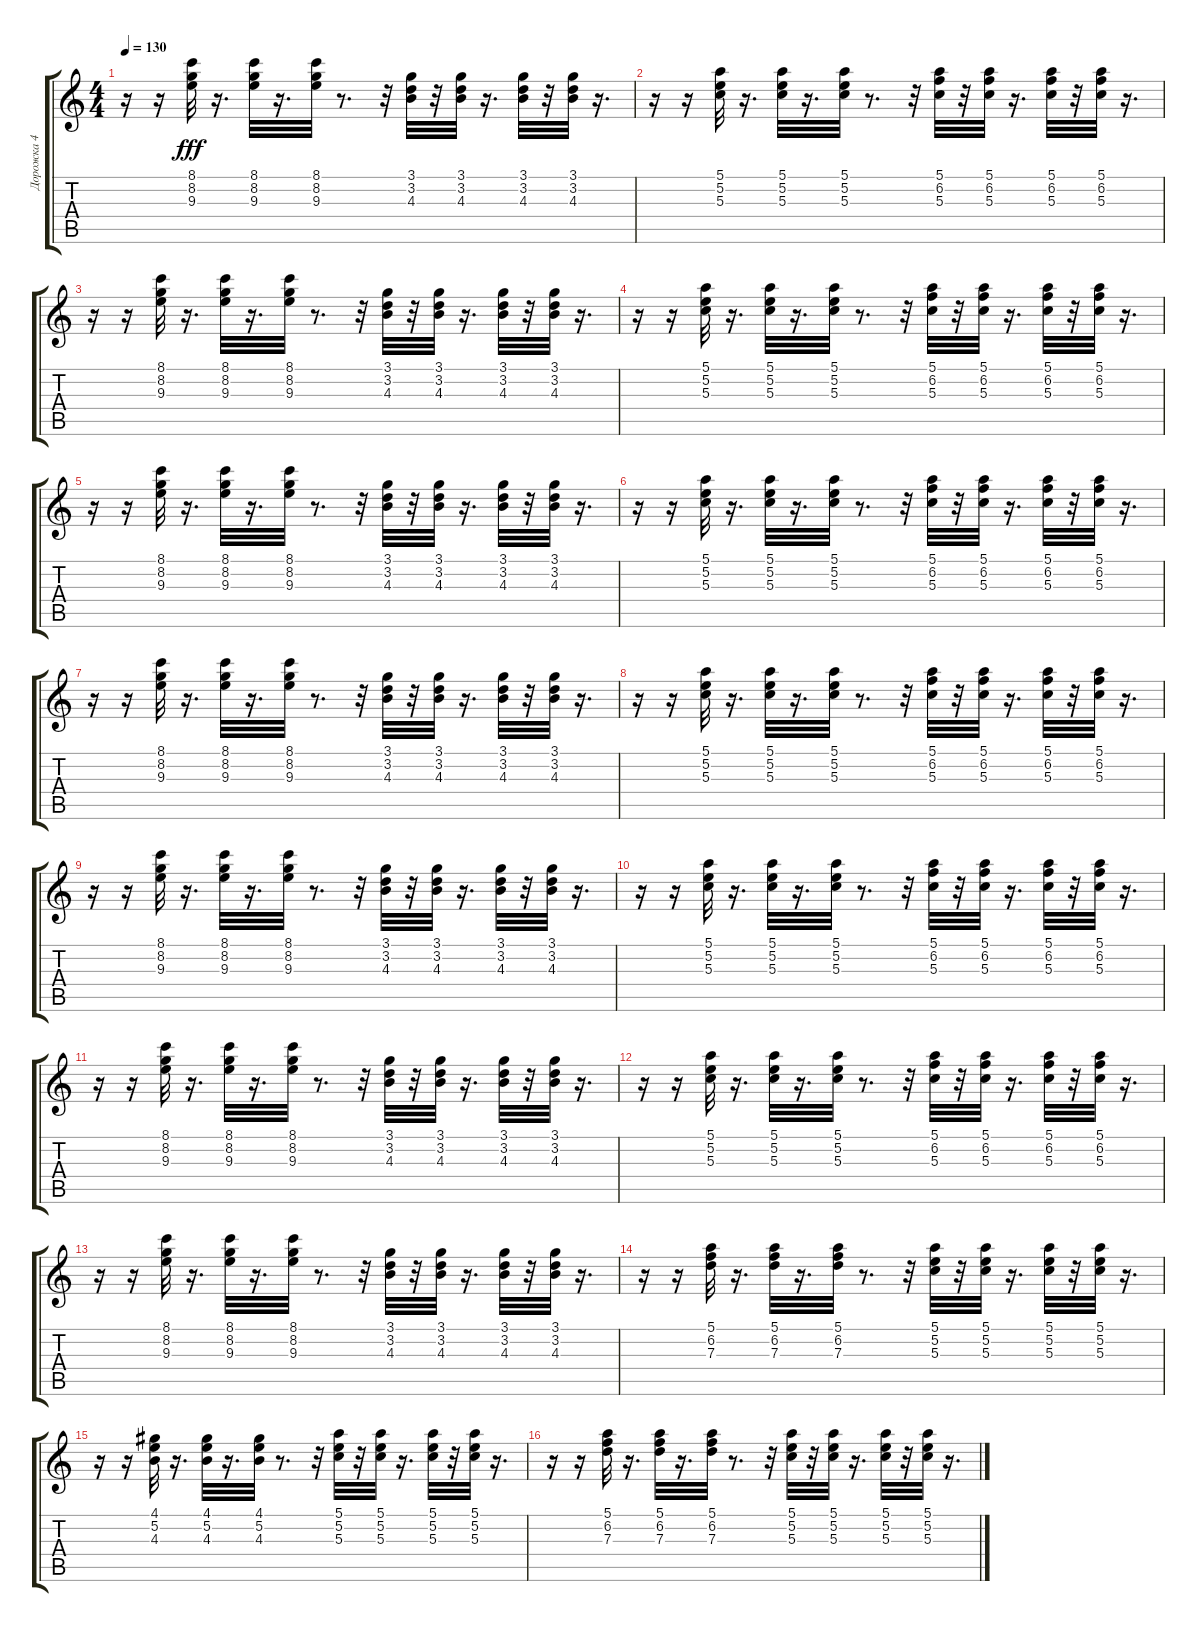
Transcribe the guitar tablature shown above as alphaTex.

\track ("Дорожка 4" "Дорожка 4") {instrument synthbass1}
\staff {score tabs}
\tuning (E4 B3 G3 D3 A2 E2) {hide}
\ts (4 4)
\tempo 130
\clef g2
\ks c
r.16{dy fff} r.16 (8.1 8.2 9.3).32 r.16{d} (8.1 8.2 9.3).32{balance 8} r.16{d} (8.1 8.2 9.3).32 r.8{d} r.32 (3.1 3.2 4.3).32 r.32 (3.1 3.2 4.3).32 r.16{d} (3.1 3.2 4.3).32 r.32 (3.1 3.2 4.3).32 r.16{d} |
r.16 r.16 (5.1 5.2 5.3).32 r.16{d} (5.1 5.2 5.3).32{balance 8} r.16{d} (5.1 5.2 5.3).32 r.8{d} r.32 (5.1 6.2 5.3).32 r.32 (5.1 6.2 5.3).32 r.16{d} (5.1 6.2 5.3).32 r.32 (5.1 6.2 5.3).32 r.16{d} |
r.16 r.16 (8.1 8.2 9.3).32 r.16{d} (8.1 8.2 9.3).32{balance 8} r.16{d} (8.1 8.2 9.3).32 r.8{d} r.32 (3.1 3.2 4.3).32 r.32 (3.1 3.2 4.3).32 r.16{d} (3.1 3.2 4.3).32 r.32 (3.1 3.2 4.3).32 r.16{d} |
r.16 r.16 (5.1 5.2 5.3).32 r.16{d} (5.1 5.2 5.3).32{balance 8} r.16{d} (5.1 5.2 5.3).32 r.8{d} r.32 (5.1 6.2 5.3).32 r.32 (5.1 6.2 5.3).32 r.16{d} (5.1 6.2 5.3).32 r.32 (5.1 6.2 5.3).32 r.16{d} |
r.16 r.16 (8.1 8.2 9.3).32 r.16{d} (8.1 8.2 9.3).32{balance 8} r.16{d} (8.1 8.2 9.3).32 r.8{d} r.32 (3.1 3.2 4.3).32 r.32 (3.1 3.2 4.3).32 r.16{d} (3.1 3.2 4.3).32 r.32 (3.1 3.2 4.3).32 r.16{d} |
r.16 r.16 (5.1 5.2 5.3).32 r.16{d} (5.1 5.2 5.3).32{balance 8} r.16{d} (5.1 5.2 5.3).32 r.8{d} r.32 (5.1 6.2 5.3).32 r.32 (5.1 6.2 5.3).32 r.16{d} (5.1 6.2 5.3).32 r.32 (5.1 6.2 5.3).32 r.16{d} |
r.16 r.16 (8.1 8.2 9.3).32 r.16{d} (8.1 8.2 9.3).32{balance 8} r.16{d} (8.1 8.2 9.3).32 r.8{d} r.32 (3.1 3.2 4.3).32 r.32 (3.1 3.2 4.3).32 r.16{d} (3.1 3.2 4.3).32 r.32 (3.1 3.2 4.3).32 r.16{d} |
r.16 r.16 (5.1 5.2 5.3).32 r.16{d} (5.1 5.2 5.3).32{balance 8} r.16{d} (5.1 5.2 5.3).32 r.8{d} r.32 (5.1 6.2 5.3).32 r.32 (5.1 6.2 5.3).32 r.16{d} (5.1 6.2 5.3).32 r.32 (5.1 6.2 5.3).32 r.16{d} |
r.16 r.16 (8.1 8.2 9.3).32 r.16{d} (8.1 8.2 9.3).32{balance 8} r.16{d} (8.1 8.2 9.3).32 r.8{d} r.32 (3.1 3.2 4.3).32 r.32 (3.1 3.2 4.3).32 r.16{d} (3.1 3.2 4.3).32 r.32 (3.1 3.2 4.3).32 r.16{d} |
r.16 r.16 (5.1 5.2 5.3).32 r.16{d} (5.1 5.2 5.3).32{balance 8} r.16{d} (5.1 5.2 5.3).32 r.8{d} r.32 (5.1 6.2 5.3).32 r.32 (5.1 6.2 5.3).32 r.16{d} (5.1 6.2 5.3).32 r.32 (5.1 6.2 5.3).32 r.16{d} |
r.16 r.16 (8.1 8.2 9.3).32 r.16{d} (8.1 8.2 9.3).32{balance 8} r.16{d} (8.1 8.2 9.3).32 r.8{d} r.32 (3.1 3.2 4.3).32 r.32 (3.1 3.2 4.3).32 r.16{d} (3.1 3.2 4.3).32 r.32 (3.1 3.2 4.3).32 r.16{d} |
r.16 r.16 (5.1 5.2 5.3).32 r.16{d} (5.1 5.2 5.3).32{balance 8} r.16{d} (5.1 5.2 5.3).32 r.8{d} r.32 (5.1 6.2 5.3).32 r.32 (5.1 6.2 5.3).32 r.16{d} (5.1 6.2 5.3).32 r.32 (5.1 6.2 5.3).32 r.16{d} |
r.16 r.16 (8.1 8.2 9.3).32 r.16{d} (8.1 8.2 9.3).32{balance 8} r.16{d} (8.1 8.2 9.3).32 r.8{d} r.32 (3.1 3.2 4.3).32 r.32 (3.1 3.2 4.3).32 r.16{d} (3.1 3.2 4.3).32 r.32 (3.1 3.2 4.3).32 r.16{d} |
r.16 r.16 (5.1 6.2 7.3).32 r.16{d} (5.1 6.2 7.3).32{balance 8} r.16{d} (5.1 6.2 7.3).32 r.8{d} r.32 (5.1 5.2 5.3).32 r.32 (5.1 5.2 5.3).32 r.16{d} (5.1 5.2 5.3).32 r.32 (5.1 5.2 5.3).32 r.16{d} |
r.16 r.16 (4.1 5.2 4.3).32 r.16{d} (4.1 5.2 4.3).32{balance 8} r.16{d} (4.1 5.2 4.3).32 r.8{d} r.32 (5.1 5.2 5.3).32 r.32 (5.1 5.2 5.3).32 r.16{d} (5.1 5.2 5.3).32 r.32 (5.1 5.2 5.3).32 r.16{d} |
r.16 r.16 (5.1 6.2 7.3).32 r.16{d} (5.1 6.2 7.3).32{balance 8} r.16{d} (5.1 6.2 7.3).32 r.8{d} r.32 (5.1 5.2 5.3).32 r.32 (5.1 5.2 5.3).32 r.16{d} (5.1 5.2 5.3).32 r.32 (5.1 5.2 5.3).32 r.16{d}
